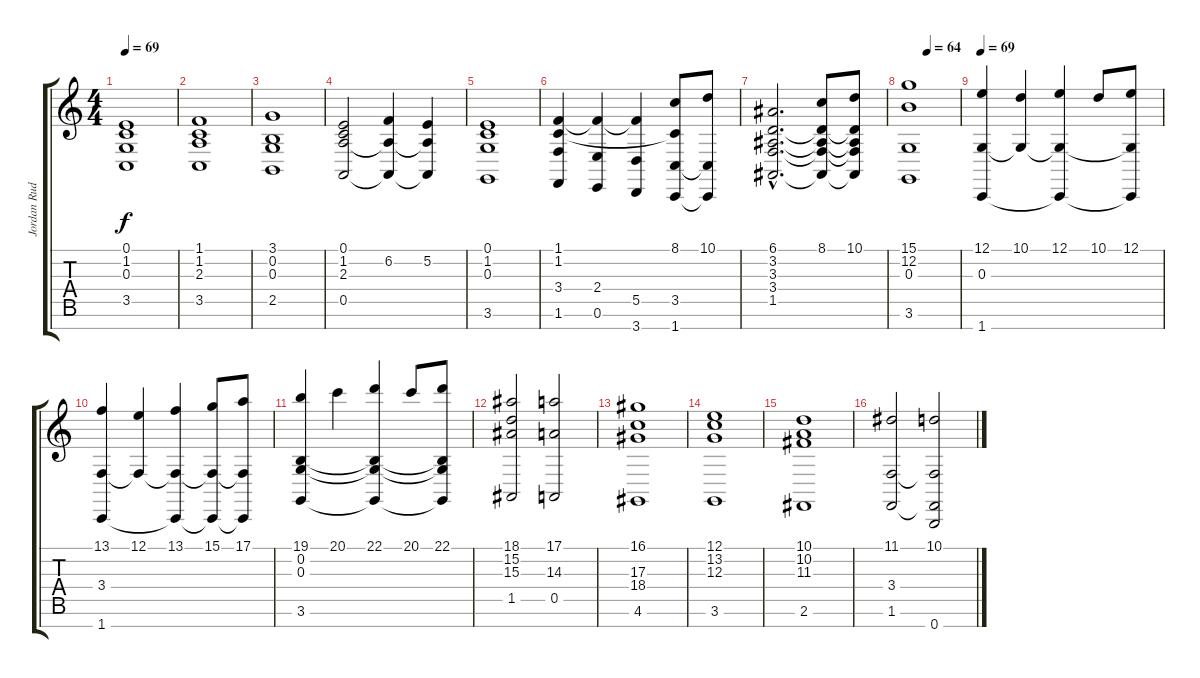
\track ("Jordan Rudess " "Jordan Rud") {instrument pad2warm}
\staff {score tabs}
\tuning (E4 B3 G3 D3 A2 E2 B1) {hide}
\ts (4 4)
\tempo 69
\clef g2
\ks c
(0.1 1.2 0.3 3.5).1{dy f} |
(1.1 1.2 2.3 3.5).1 |
(3.1 0.2 0.3 2.5).1 |
(0.1 1.2 2.3 0.5).2 (6.2 2.3{t} 0.5{t}).4 (5.2 2.3{t} 0.5{t}).4 |
(0.1 1.2 0.3 3.6).1 |
(1.1 1.2 3.4 1.6).4 (1.1{t} 2.4 0.6).4 (1.1{t} 5.5 3.7).4 (8.1 1.2{t} 3.5 1.7).8 (10.1 3.5{t} 1.7{t}).8 |
(6.1{hac} 3.2{hac} 3.3{hac} 3.4{hac} 1.5{hac}).2{d} (8.1 3.2{t} 3.3{t} 3.4{t} 1.5{t}).8 (10.1 3.2{t} 3.3{t} 3.4{t} 1.5{t}).8 |
\tempo (64 0.375)
(15.1 12.2 0.3 3.6).1 |
\tempo 69
(12.1 0.3 1.7).4 (10.1 0.3{t}).4 (12.1 0.3{t} 1.7{t}).4 10.1.8 (12.1 0.3{t} 1.7{t}).8 |
(13.1 3.4 1.7).4 (12.1 3.4{t}).4 (13.1 3.4{t} 1.7{t}).4 (15.1 3.4{t} 1.7{t}).8 (17.1 3.4{t} 1.7{t}).8 |
(19.1 0.2 0.3 3.6).4 20.1.4 (22.1 0.2{t} 0.3{t} 3.6{t}).4 20.1.8 (22.1 0.2{t} 0.3{t} 3.6{t}).8 |
(18.1 15.2 15.3 1.5).2 (17.1 14.3 0.5).2 |
(16.1 17.3 18.4 4.6).1 |
(12.1 13.2 12.3 3.6).1 |
(10.1 10.2 11.3 2.6).1 |
(11.1 3.4 1.6).2 (10.1 3.4{t} 1.6{t} 0.7).2
